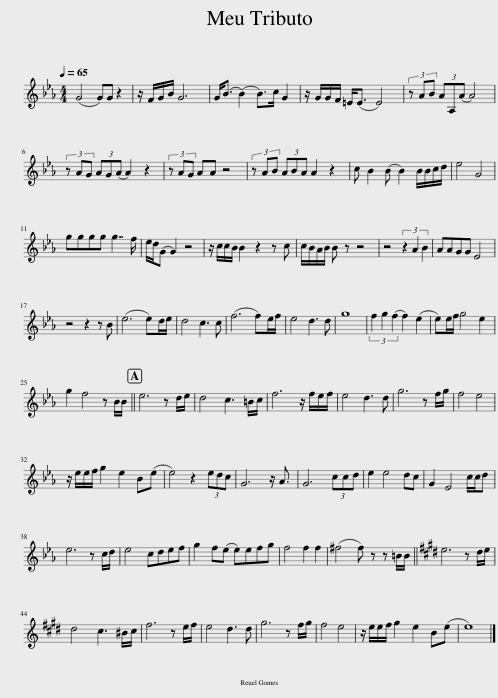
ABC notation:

X:1
L:1/8
Q:1/4=65
M:4/4
I:linebreak $
K:Eb
V:1 treble
V:1
 (G4 G)G z2 | z/ F/G/B/ G6 | G<(B (B2) B>)c G2 | z/ G/G/F/ =E<(E E4) | (3z AB (3AA,(A A4) |$ %5
 (3z AG (3AG(A A2) z2 | (3z AG AA z4 | (3z AB (3ABA A2 z2 | c B2 (B B2) B/B/c/d/ | e4 G4 |$ %10
 gggg g7/2 f/ | e/d/(G G2) z4 | z/ c/c/B/ B2 z2 z c | c/B/A/B/ B z z4 | z4 (3z2 A2 B2 | %15
 AAGG E4 |$ z4 z2 z B | (e6 e)d/e/ | d4 c3 c | (f6 f)e/f/ | %20
 e4 d3 d | g8 | (3f2 g2 (f2 f2) (e2 | e)e/f/ g4 e2 |$ g2 f4 z B/B/ || %25
 e6 z d/e/ | d4 c3 =B/c/ | f6 z/ f/e/f/ | e4 d3 d | g6 z f/g/ | %30
 f4 e4 |$ z/ e/e/f/ g2 e2 B(e | e4) z2 (3edc | G6 z/ A3/2 | G6 (3ccd | %35
 e2 e4 dc | G2 E4 c/c/d |$ e6 z c/d/ | e4 cdef | g2 f(e e)efg | %40
 f4 f2 f2 | (^f4 f) z z =B/B/ ||[K:E] e6 z d/e/ |$ d4 c3 ^B/c/ | f6 z e/f/ | %45
 e4 d3 d | g6 z f/g/ | f4 e4 | z/ e/e/f/ g2 e2 B(e | e8) |] %50
